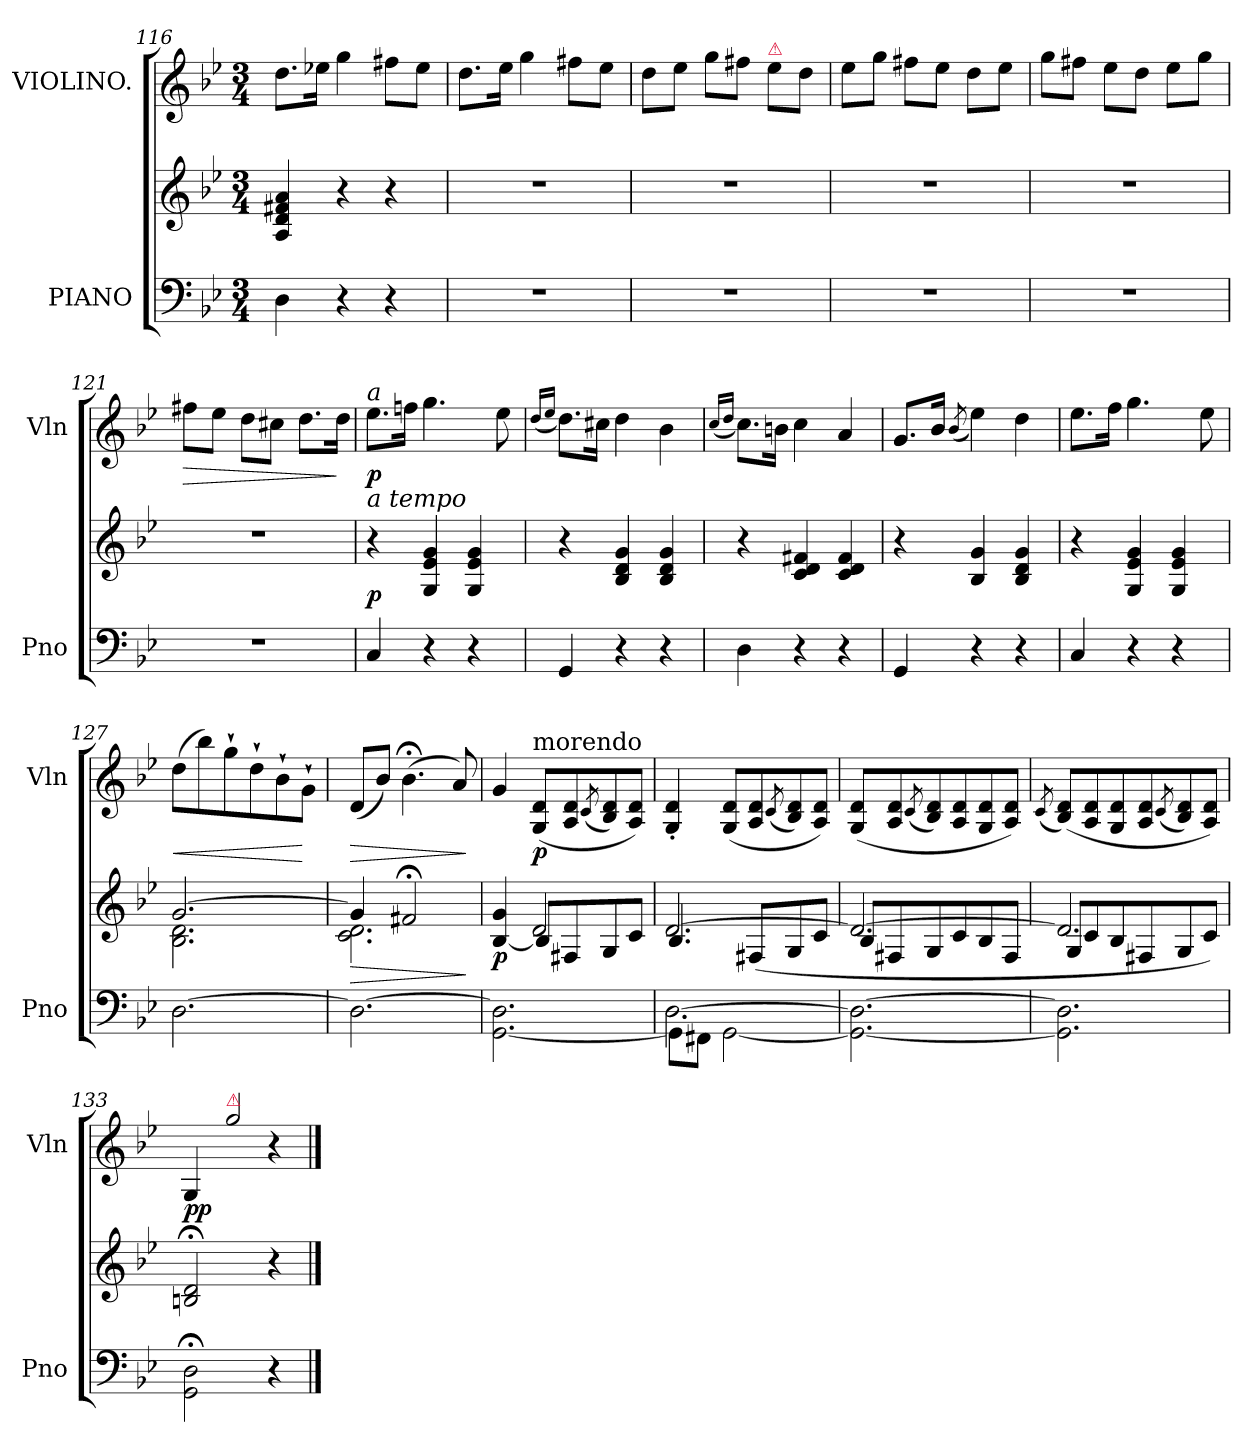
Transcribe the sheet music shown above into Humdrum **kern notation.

**kern	**kern	**dynam	**kern	**dynam
*part2	*part2	*part2	*part1	*part1
*staff3	*staff2	*staff2/3	*staff1	*staff1
*I"PIANO	*	*	*I"VIOLINO.	*
*I'Pno	*	*	*I'Vln	*
*clefF4	*clefG2	*	*clefG2	*
*k[b-e-]	*k[b-e-]	*	*k[b-e-]	*
*M3/4	*M3/4	*	*M3/4	*
=116	=116	=116	=116	=116
4D\	4A/ 4d/ 4f#X/ 4a/	.	8.dd\L	.
.	.	.	16ee-X\Jk	.
4r	4r	.	4gg\	.
4r	4r	.	8ff#X\L	.
.	.	.	8ee-\J	.
=117	=117	=117	=117	=117
2.r	2.r	.	8.dd\L	.
.	.	.	16ee-\Jk	.
.	.	.	4gg\	.
.	.	.	8ff#X\L	.
.	.	.	8ee-\J	.
=118	=118	=118	=118	=118
2.r	2.r	.	8dd\L	.
.	.	.	8ee-\J	.
.	.	.	8gg\L	.
.	.	.	8ff#X\J	.
!	!	!	!LO:TX:a:i:color=crimson:t=⚠	!
.	.	.	8ee-\L	.
.	.	.	8dd\J	.
=119	=119	=119	=119	=119
2.r	2.r	.	8ee-\L	.
.	.	.	8gg\J	.
.	.	.	8ff#X\L	.
.	.	.	8ee-\J	.
.	.	.	8dd\L	.
.	.	.	8ee-\J	.
=120	=120	=120	=120	=120
2.r	2.r	.	8gg\L	.
.	.	.	8ff#X\J	.
.	.	.	8ee-\L	.
.	.	.	8dd\J	.
.	.	.	8ee-\L	.
.	.	.	8gg\J	.
=121	=121	=121	=121	=121
!	!	!	!	!LO:HP:b
2.r	2.r	.	8ff#X\L	>
.	.	.	8ee-\J	.
.	.	.	8dd\L	.
.	.	.	8cc#X\J	.
.	.	.	8.dd\L	.
.	.	.	16dd\Jk	]
=122	=122	=122	=122	=122
!	!	!	!LO:TX:a:i:t=a	!
!	!LO:TX:a:i:t=a tempo	!	!	!
4C/	4r	p	8.ee-\L	p
.	.	.	16ffn\Jk	.
4r	4G/ 4e-/ 4g/	.	4.gg\	.
4r	4G/ 4e-/ 4g/	.	.	.
.	.	.	8ee-\	.
=123	=123	=123	=123	=123
.	.	.	(16qqdd/LL	.
.	.	.	16qqee-/JJ	.
4GG/	4r	.	8.dd\L)	.
.	.	.	16cc#X\Jk	.
4r	4B-/ 4d/ 4g/	.	4dd\	.
4r	4B-/ 4d/ 4g/	.	4b-\	.
=124	=124	=124	=124	=124
.	.	.	(16qqcc/LL	.
.	.	.	16qqdd/JJ	.
4D\	4r	.	8.cc\L)	.
.	.	.	16bn\Jk	.
4r	4c/ 4d/ 4f#X/	.	4cc\	.
4r	4c/ 4d/ 4f#/	.	4a/	.
=125	=125	=125	=125	=125
4GG/	4r	.	8.g/L	.
.	.	.	16b-/Jk	.
.	.	.	(8qb-/	.
4r	4B-/ 4g/	.	4ee-\)	.
4r	4B-/ 4d/ 4g/	.	4dd\	.
=126	=126	=126	=126	=126
4C/	4r	.	8.ee-\L	.
.	.	.	16ff\Jk	.
4r	4G/ 4e-/ 4g/	.	4.gg\	.
4r	4G/ 4e-/ 4g/	.	.	.
.	.	.	8ee-\	.
=127	=127	=127	=127	=127
*	*^	*	*	*
!	!	!	!	!	!LO:HP:b
[2.D\	[2.g/	2.B-\ 2.d\	.	(8dd\L	<
.	.	.	.	8bb-\)	.
.	.	.	.	8gg`\	.
.	.	.	.	8dd`\	.
.	.	.	.	8b-`\	.
.	.	.	.	8g`\J	[
=128	=128	=128	=128	=128	=128
!	!	!	!	!	!LO:HP:b
2.D\_	4g/]	2.c\ 2.d\	>	(8d/L	>
.	.	.	.	8b-/J)	.
.	2f#X;</	.	.	(<4.b-;<\	.
.	.	.	.	8a/)	.
*	*v	*v	*	*	*
.	.	]	.	]
=129	=129	=129	=129	=129
*	*^	*	*	*
[2.GG\ 2.D]\	[4B-/ 4g/	4ryy	p	4g/	.
!	!	!	!	!LO:TX:a:t=morendo	!
.	2d/	8B-/L]	.	(8G/ 8d/L	p
.	.	8F#X/	.	8A/ 8d/	.
.	.	.	.	(8qc/	.
.	.	8G/	.	8B-/ 8d/)	.
.	.	8c/J	.	8A/ 8d/J)	.
=130	=130	=130	=130	=130	=130
*^	*	*	*	*	*
[2.D\	8GG\L]	[>2.d/	4.B-/	.	4G'/ 4d'/	.
.	8FF#X\J	.	.	.	.	.
.	[2GG\	.	.	.	(8G/ 8d/L	.
.	.	.	(8F#X/L	.	8A/ 8d/	.
.	.	.	.	.	(8qc/	.
.	.	.	8G/	.	8B-/ 8d/)	.
.	.	.	8c/J	.	8A/ 8d/J)	.
*v	*v	*	*	*	*	*
=131	=131	=131	=131	=131	=131
2.GG_\ 2.D_\	2.d/_	8B-/L	.	(8G/ 8d/L	.
.	.	8F#X/	.	8A/ 8d/	.
.	.	.	.	(8qc/	.
.	.	8G/	.	8B-/ 8d/)	.
.	.	8c/	.	8A/ 8d/	.
.	.	8B-/	.	8G/ 8d/	.
.	.	8F#/J	.	8A/ 8d/J)	.
=132	=132	=132	=132	=132	=132
.	.	.	.	(8qc/	.
2.GG]\ 2.D]\	2.d/]	8G/L	.	(8B-/ 8d/L)	.
.	.	8c/	.	8A/ 8d/	.
.	.	8B-/	.	8G/ 8d/	.
.	.	8F#X/	.	8A/ 8d/	.
.	.	.	.	(8qc/	.
.	.	8G/	.	8B-/ 8d/)	.
.	.	8c/J)	.	8A/ 8d/J)	.
*	*v	*v	*	*	*
=133	=133	=133	=133	=133
2GG;\ 2D;\	2Bn;</ 2d;</	.	(4G/	pp
!	!	!	!LO:TX:a:color=crimson:t=⚠	!
!	!	!	!LO:N:vis=2	!
.	.	.	4gg/	.
4r	4r	.	4r	.
==	==	==	==	==
*-	*-	*-	*-	*-
